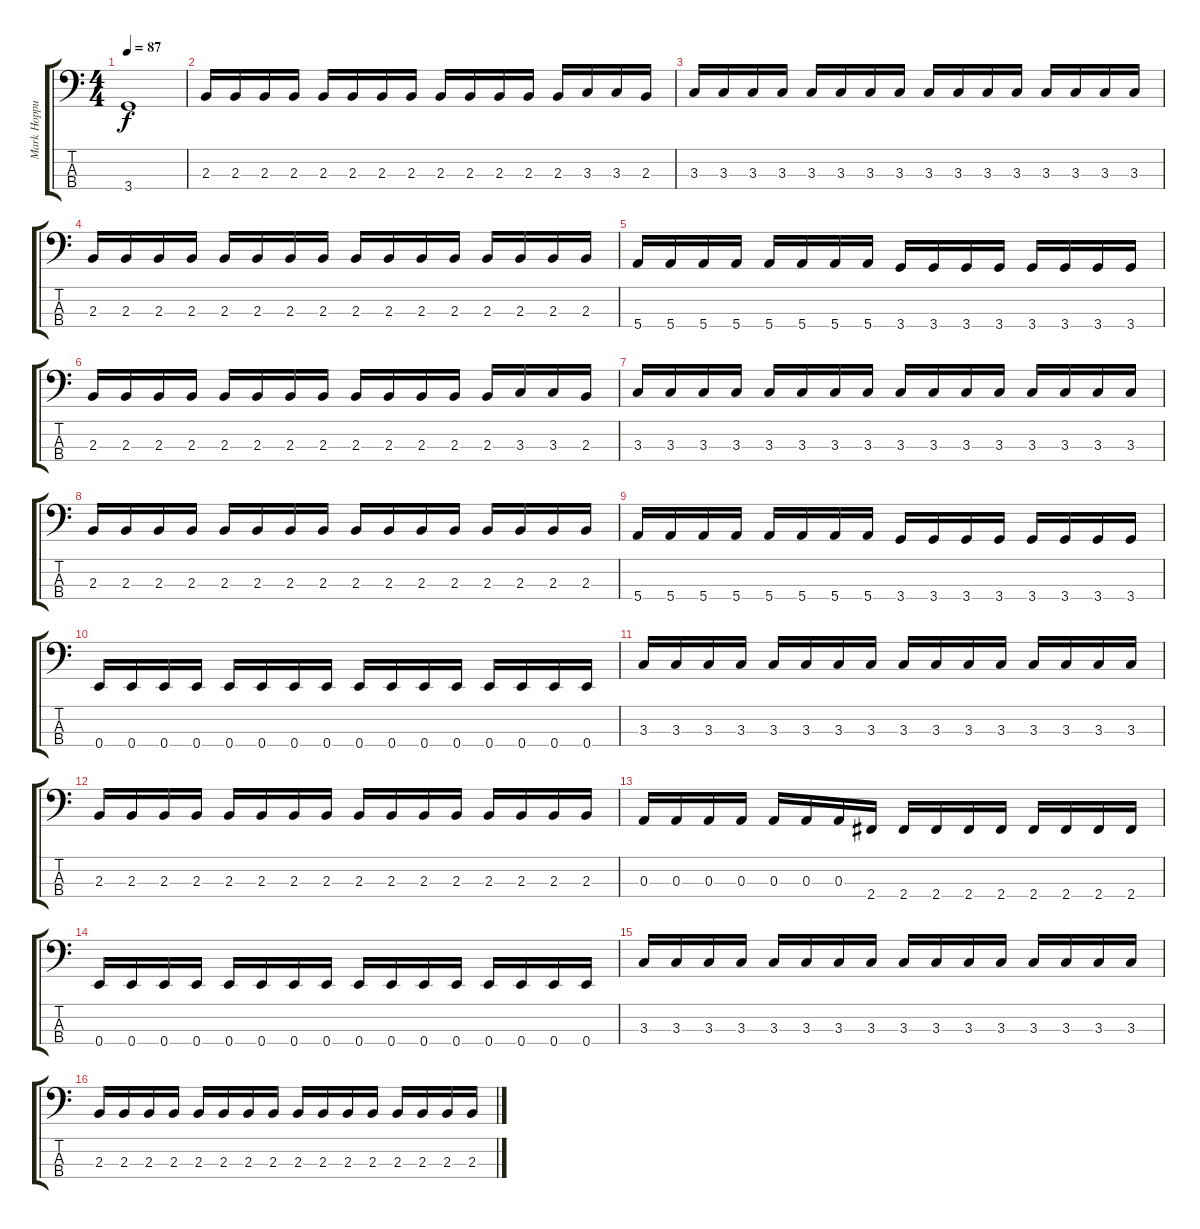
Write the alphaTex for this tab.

\track ("Mark Hoppus" "Mark Hoppu") {instrument distortionguitar}
\staff {score tabs}
\tuning (G2 D2 A1 E1) {hide}
\ts (4 4)
\tempo 87
\clef f4
\ks c
3.4.1{dy f} |
2.3.16 2.3.16 2.3.16 2.3.16 2.3.16 2.3.16 2.3.16 2.3.16 2.3.16 2.3.16 2.3.16 2.3.16 2.3.16 3.3.16 3.3.16 2.3.16 |
3.3.16 3.3.16 3.3.16 3.3.16 3.3.16 3.3.16 3.3.16 3.3.16 3.3.16 3.3.16 3.3.16 3.3.16 3.3.16 3.3.16 3.3.16 3.3.16 |
2.3.16 2.3.16 2.3.16 2.3.16 2.3.16 2.3.16 2.3.16 2.3.16 2.3.16 2.3.16 2.3.16 2.3.16 2.3.16 2.3.16 2.3.16 2.3.16 |
5.4.16 5.4.16 5.4.16 5.4.16 5.4.16 5.4.16 5.4.16 5.4.16 3.4.16 3.4.16 3.4.16 3.4.16 3.4.16 3.4.16 3.4.16 3.4.16 |
2.3.16 2.3.16 2.3.16 2.3.16 2.3.16 2.3.16 2.3.16 2.3.16 2.3.16 2.3.16 2.3.16 2.3.16 2.3.16 3.3.16 3.3.16 2.3.16 |
3.3.16 3.3.16 3.3.16 3.3.16 3.3.16 3.3.16 3.3.16 3.3.16 3.3.16 3.3.16 3.3.16 3.3.16 3.3.16 3.3.16 3.3.16 3.3.16 |
2.3.16 2.3.16 2.3.16 2.3.16 2.3.16 2.3.16 2.3.16 2.3.16 2.3.16 2.3.16 2.3.16 2.3.16 2.3.16 2.3.16 2.3.16 2.3.16 |
5.4.16 5.4.16 5.4.16 5.4.16 5.4.16 5.4.16 5.4.16 5.4.16 3.4.16 3.4.16 3.4.16 3.4.16 3.4.16 3.4.16 3.4.16 3.4.16 |
0.4.16 0.4.16 0.4.16 0.4.16 0.4.16 0.4.16 0.4.16 0.4.16 0.4.16 0.4.16 0.4.16 0.4.16 0.4.16 0.4.16 0.4.16 0.4.16 |
3.3.16 3.3.16 3.3.16 3.3.16 3.3.16 3.3.16 3.3.16 3.3.16 3.3.16 3.3.16 3.3.16 3.3.16 3.3.16 3.3.16 3.3.16 3.3.16 |
2.3.16 2.3.16 2.3.16 2.3.16 2.3.16 2.3.16 2.3.16 2.3.16 2.3.16 2.3.16 2.3.16 2.3.16 2.3.16 2.3.16 2.3.16 2.3.16 |
0.3.16 0.3.16 0.3.16 0.3.16 0.3.16 0.3.16 0.3.16 2.4.16 2.4.16 2.4.16 2.4.16 2.4.16 2.4.16 2.4.16 2.4.16 2.4.16 |
0.4.16 0.4.16 0.4.16 0.4.16 0.4.16 0.4.16 0.4.16 0.4.16 0.4.16 0.4.16 0.4.16 0.4.16 0.4.16 0.4.16 0.4.16 0.4.16 |
3.3.16 3.3.16 3.3.16 3.3.16 3.3.16 3.3.16 3.3.16 3.3.16 3.3.16 3.3.16 3.3.16 3.3.16 3.3.16 3.3.16 3.3.16 3.3.16 |
2.3.16 2.3.16 2.3.16 2.3.16 2.3.16 2.3.16 2.3.16 2.3.16 2.3.16 2.3.16 2.3.16 2.3.16 2.3.16 2.3.16 2.3.16 2.3.16
